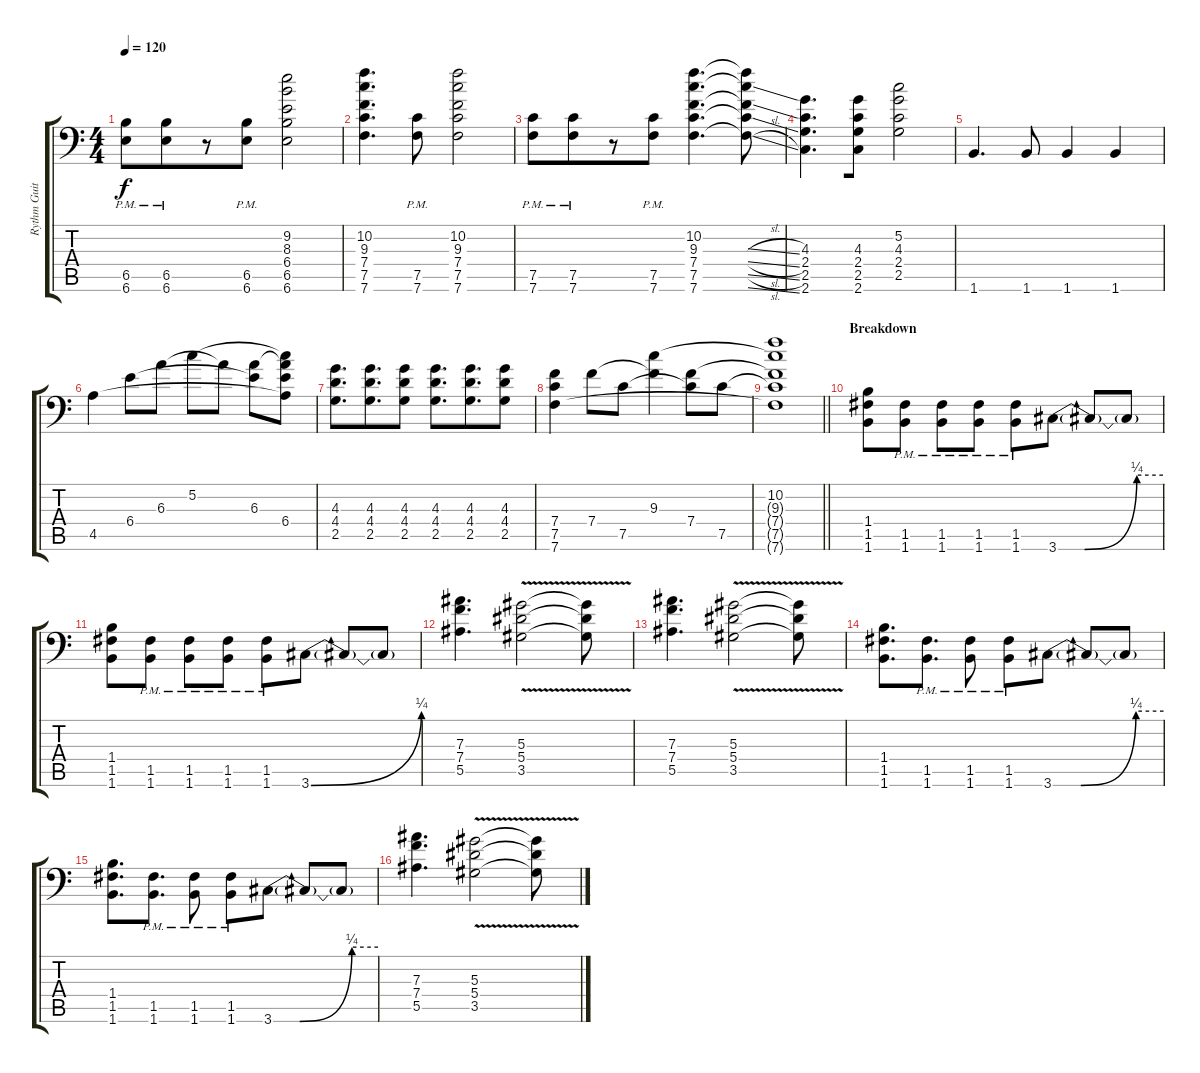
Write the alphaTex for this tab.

\track ("Rythm Guitar 1" "Rythm Guit") {instrument distortionguitar}
\staff {score tabs}
\tuning (C4 G3 Eb3 Bb2 F2 Bb1) {hide}
\ts (4 4)
\tempo 120
\clef f4
\ks c
(6.5{pm} 6.6{pm}).8{dy f beam merge} (6.5{pm} 6.6{pm}).8{beam merge} r.8 (6.5{pm} 6.6{pm}).8 (9.2 8.3 6.4 6.5 6.6).2 |
(10.2 9.3 7.4 7.5 7.6).4{d} (7.5{pm} 7.6{pm}).8 (10.2 9.3 7.4 7.5 7.6).2 |
(7.5{pm} 7.6{pm}).8{beam merge} (7.5{pm} 7.6{pm}).8{beam merge} r.8 (7.5{pm} 7.6{pm}).8 (10.2 9.3 7.4 7.5 7.6).4{d} (10.2{t} 9.3{sl t} 7.4{sl t} 7.5{sl t} 7.6{sl t}).8 |
(4.3 2.4 2.5 2.6).4{d beam merge} (4.3 2.4 2.5 2.6).8 (5.2 4.3 2.4 2.5).2 |
1.6.4{d} 1.6.8 1.6.4 1.6.4 |
4.5.4 6.4.8 6.3.8 5.2.8 6.3{t}.8 (6.3 6.4{t}).8 (5.2{t} 6.3{t} 6.4 4.5{t}).8 |
(4.3 4.4 2.5).8{d} (4.3 4.4 2.5).8{d beam merge} (4.3 4.4 2.5).8 (4.3 4.4 2.5).8{d} (4.3 4.4 2.5).8{d beam merge} (4.3 4.4 2.5).8 |
(7.4 7.5 7.6).4 7.4.8 7.5.8 (9.3 7.4{t}).4 (7.4 7.5{t}).8 7.5.8 |
\barLineRight lightlight
(10.2 9.3{t} 7.4{t} 7.5{t} 7.6{t}).1 |
\section ("" "Breakdown")
(1.4 1.5 1.6).8 (1.5{pm} 1.6{pm}).8 (1.5{pm} 1.6{pm}).8 (1.5{pm} 1.6{pm}).8 (1.5{pm} 1.6{pm}).8{beam merge} 3.6{be (custom 0 0 15 0 45 1 60 1)}.8 3.6{t}.8 3.6{t}.8 |
(1.4 1.5 1.6).8 (1.5{pm} 1.6{pm}).8 (1.5{pm} 1.6{pm}).8 (1.5{pm} 1.6{pm}).8 (1.5{pm} 1.6{pm}).8{beam merge} 3.6{be (bend 0 0 60 1)}.8 3.6{t}.8 3.6{t}.8 |
(7.3 7.4 5.5).4{d} (5.3{v} 5.4{v} 3.5{v}).2 (5.3{t} 5.4{t} 3.5{t}).8 |
(7.3 7.4 5.5).4{d} (5.3{v} 5.4{v} 3.5{v}).2 (5.3{t} 5.4{t} 3.5{t}).8 |
(1.4 1.5 1.6).8{d} (1.5{pm} 1.6{pm}).8{d} (1.5{pm} 1.6{pm}).8 (1.5{pm} 1.6{pm}).8{beam merge} 3.6{be (custom 0 0 15 0 45 1 60 1)}.8 3.6{t}.8 3.6{t}.8 |
(1.4 1.5 1.6).8{d} (1.5{pm} 1.6{pm}).8{d} (1.5{pm} 1.6{pm}).8 (1.5{pm} 1.6{pm}).8{beam merge} 3.6{be (custom 0 0 15 0 45 1 60 1)}.8 3.6{t}.8 3.6{t}.8 |
(7.3 7.4 5.5).4{d} (5.3{v} 5.4{v} 3.5{v}).2 (5.3{t} 5.4{t} 3.5{t}).8
